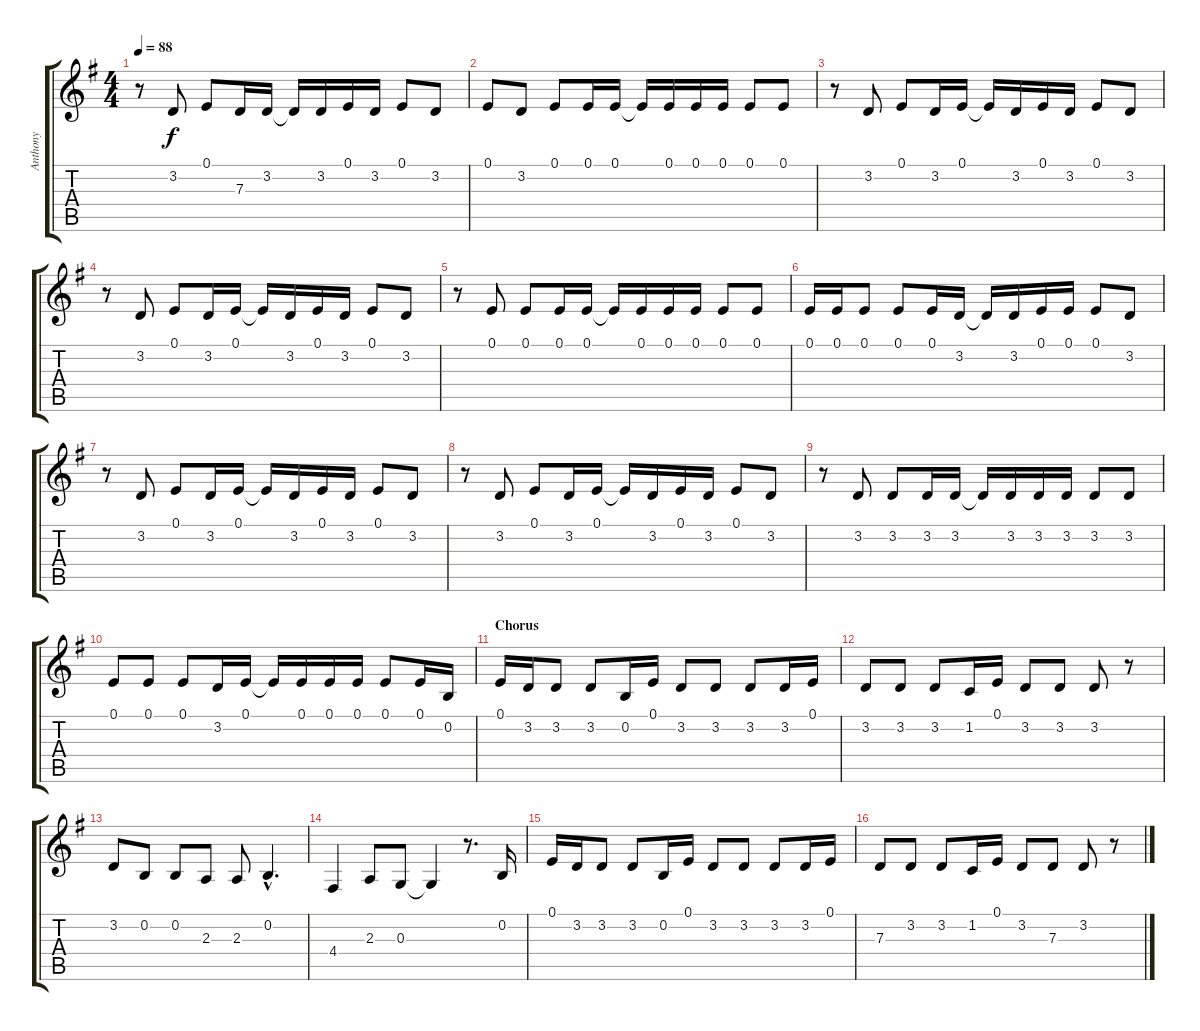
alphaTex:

\track ("Anthony" "Anthony") {instrument clarinet}
\staff {score tabs}
\tuning (E4 B3 G3 D3 A2 E2) {hide}
\ts (4 4)
\tempo 88
\clef g2
\ks g
r.8{dy f} 3.2.8 0.1.8 7.3.16 3.2.16 3.2{t}.16 3.2.16 0.1.16 3.2.16 0.1.8 3.2.8 |
0.1.8 3.2.8 0.1.8 0.1.16 0.1.16 0.1{t}.16 0.1.16 0.1.16 0.1.16 0.1.8 0.1.8 |
r.8 3.2.8 0.1.8 3.2.16 0.1.16 0.1{t}.16 3.2.16 0.1.16 3.2.16 0.1.8 3.2.8 |
r.8 3.2.8 0.1.8 3.2.16 0.1.16 0.1{t}.16 3.2.16 0.1.16 3.2.16 0.1.8 3.2.8 |
r.8 0.1.8 0.1.8 0.1.16 0.1.16 0.1{t}.16 0.1.16 0.1.16 0.1.16 0.1.8 0.1.8 |
0.1.16 0.1.16 0.1.8 0.1.8 0.1.16 3.2.16 3.2{t}.16 3.2.16 0.1.16 0.1.16 0.1.8 3.2.8 |
r.8 3.2.8 0.1.8 3.2.16 0.1.16 0.1{t}.16 3.2.16 0.1.16 3.2.16 0.1.8 3.2.8 |
r.8 3.2.8 0.1.8 3.2.16 0.1.16 0.1{t}.16 3.2.16 0.1.16 3.2.16 0.1.8 3.2.8 |
r.8 3.2.8 3.2.8 3.2.16 3.2.16 3.2{t}.16 3.2.16 3.2.16 3.2.16 3.2.8 3.2.8 |
0.1.8 0.1.8 0.1.8 3.2.16 0.1.16 0.1{t}.16 0.1.16 0.1.16 0.1.16 0.1.8 0.1.16 0.2.16 |
\section ("" "Chorus")
0.1.16 3.2.16 3.2.8 3.2.8 0.2.16 0.1.16 3.2.8 3.2.8 3.2.8 3.2.16 0.1.16 |
3.2.8 3.2.8 3.2.8 1.2.16 0.1.16 3.2.8 3.2.8 3.2.8 r.8 |
3.2.8 0.2.8 0.2.8 2.3.8 2.3.8 0.2{hac}.4{d} |
4.4.4 2.3.8 0.3.8 0.3{t}.4 r.8{d} 0.2.16 |
0.1.16 3.2.16 3.2.8 3.2.8 0.2.16 0.1.16 3.2.8 3.2.8 3.2.8 3.2.16 0.1.16 |
7.3.8 3.2.8 3.2.8 1.2.16 0.1.16 3.2.8 7.3.8 3.2.8 r.8
